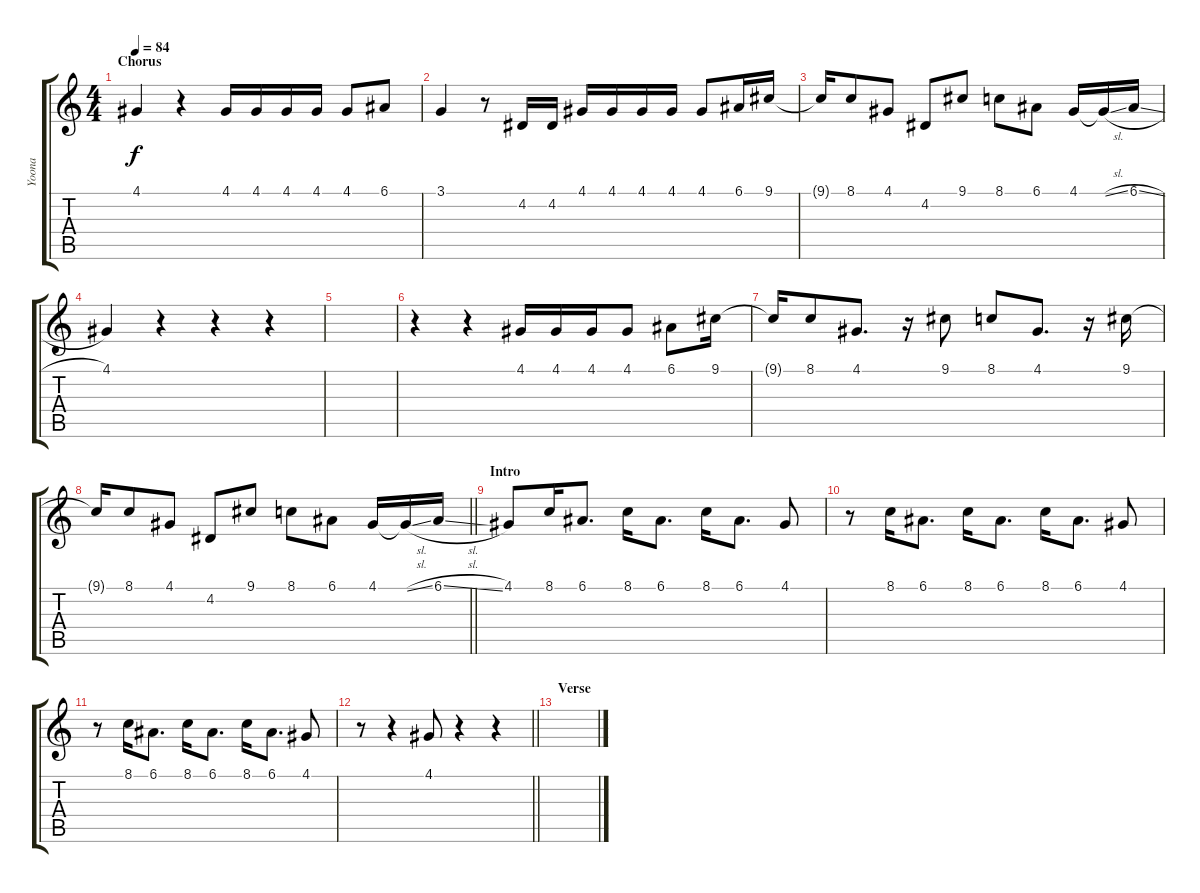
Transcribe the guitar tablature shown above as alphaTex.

\track ("Yoona" "Yoona") {instrument altosax}
\staff {score tabs}
\tuning (E4 B3 G3 D3 A2 E2) {hide}
\ts (4 4)
\section ("" "Chorus")
\tempo 84
\clef g2
\ks c
4.1.4{dy f} r.4 4.1.16 4.1.16 4.1.16 4.1.16 4.1.8 6.1.8 |
3.1.4 r.8 4.2.16 4.2.16 4.1.16 4.1.16 4.1.16 4.1.16 4.1.8 6.1.16 9.1.16 |
9.1{t}.16 8.1.8 4.1.8 4.2.8 9.1.8 8.1.8 6.1.8 4.1.16 4.1{sl t}.16 6.1{sl}.16 |
4.1.4 r.4 r.4 r.4 |
|
r.4 r.4 4.1.16 4.1.16 4.1.16 4.1.8 6.1.8 9.1.16 |
9.1{t}.16 8.1.8 4.1.8{d} r.16 9.1.8 8.1.8 4.1.8{d} r.16 9.1.16 |
\barLineRight lightlight
9.1{t}.16 8.1.8 4.1.8 4.2.8 9.1.8 8.1.8 6.1.8 4.1.16 4.1{sl t}.16 6.1{sl}.16 |
\section ("" "Intro")
4.1.8 8.1.16 6.1.8{d} 8.1.16 6.1.8{d} 8.1.16 6.1.8{d} 4.1.8 |
r.8 8.1.16 6.1.8{d} 8.1.16 6.1.8{d} 8.1.16 6.1.8{d} 4.1.8 |
r.8 8.1.16 6.1.8{d} 8.1.16 6.1.8{d} 8.1.16 6.1.8{d} 4.1.8 |
\barLineRight lightlight
r.8 r.4 4.1.8 r.4 r.4 |
\section ("" "Verse")
